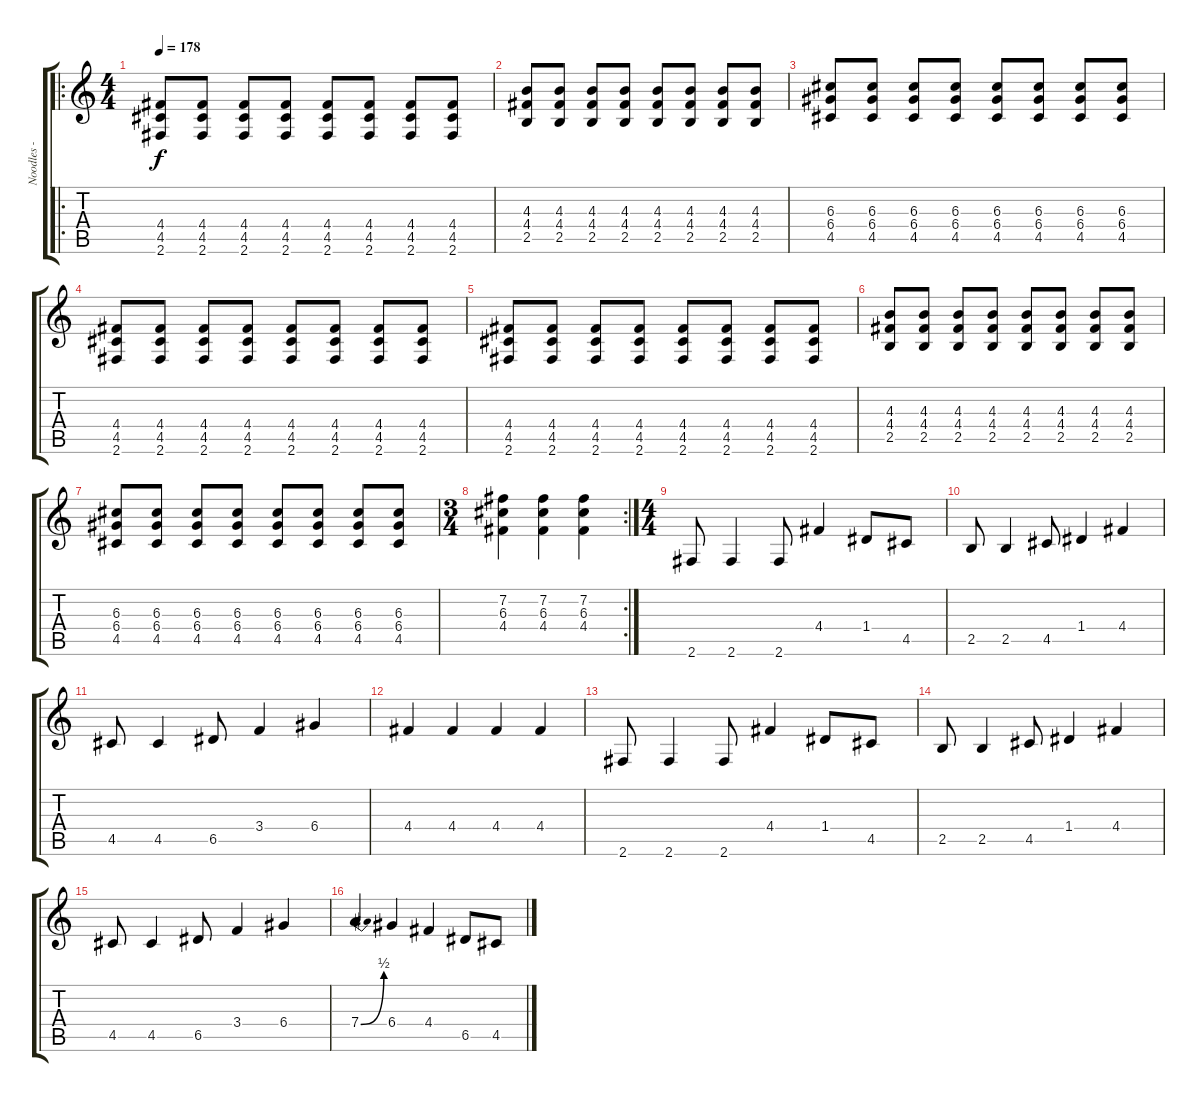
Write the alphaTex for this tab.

\track ("Noodles - Guitar" "Noodles - ") {instrument distortionguitar}
\staff {score tabs}
\tuning (E4 B3 G3 D3 A2 E2) {hide}
\ro
\ts (4 4)
\tempo 178
\clef g2
\ks c
(4.4 4.5 2.6).8{dy f} (4.4 4.5 2.6).8 (4.4 4.5 2.6).8 (4.4 4.5 2.6).8 (4.4 4.5 2.6).8 (4.4 4.5 2.6).8 (4.4 4.5 2.6).8 (4.4 4.5 2.6).8 |
(4.3 4.4 2.5).8 (4.3 4.4 2.5).8 (4.3 4.4 2.5).8 (4.3 4.4 2.5).8 (4.3 4.4 2.5).8 (4.3 4.4 2.5).8 (4.3 4.4 2.5).8 (4.3 4.4 2.5).8 |
(6.3 6.4 4.5).8 (6.3 6.4 4.5).8 (6.3 6.4 4.5).8 (6.3 6.4 4.5).8 (6.3 6.4 4.5).8 (6.3 6.4 4.5).8 (6.3 6.4 4.5).8 (6.3 6.4 4.5).8 |
(4.4 4.5 2.6).8 (4.4 4.5 2.6).8 (4.4 4.5 2.6).8 (4.4 4.5 2.6).8 (4.4 4.5 2.6).8 (4.4 4.5 2.6).8 (4.4 4.5 2.6).8 (4.4 4.5 2.6).8 |
(4.4 4.5 2.6).8 (4.4 4.5 2.6).8 (4.4 4.5 2.6).8 (4.4 4.5 2.6).8 (4.4 4.5 2.6).8 (4.4 4.5 2.6).8 (4.4 4.5 2.6).8 (4.4 4.5 2.6).8 |
(4.3 4.4 2.5).8 (4.3 4.4 2.5).8 (4.3 4.4 2.5).8 (4.3 4.4 2.5).8 (4.3 4.4 2.5).8 (4.3 4.4 2.5).8 (4.3 4.4 2.5).8 (4.3 4.4 2.5).8 |
(6.3 6.4 4.5).8 (6.3 6.4 4.5).8 (6.3 6.4 4.5).8 (6.3 6.4 4.5).8 (6.3 6.4 4.5).8 (6.3 6.4 4.5).8 (6.3 6.4 4.5).8 (6.3 6.4 4.5).8 |
\rc 2
\ts (3 4)
(7.2 6.3 4.4).4 (7.2 6.3 4.4).4 (7.2 6.3 4.4).4 |
\ts (4 4)
2.6.8 2.6.4 2.6.8 4.4.4 1.4.8 4.5.8 |
2.5.8 2.5.4 4.5.8 1.4.4 4.4.4 |
4.5.8 4.5.4 6.5.8 3.4.4 6.4.4 |
4.4.4 4.4.4 4.4.4 4.4.4 |
2.6.8 2.6.4 2.6.8 4.4.4 1.4.8 4.5.8 |
2.5.8 2.5.4 4.5.8 1.4.4 4.4.4 |
4.5.8 4.5.4 6.5.8 3.4.4 6.4.4 |
7.4{be (bend 0 0 60 2)}.4 6.4.4 4.4.4 6.5.8 4.5.8
